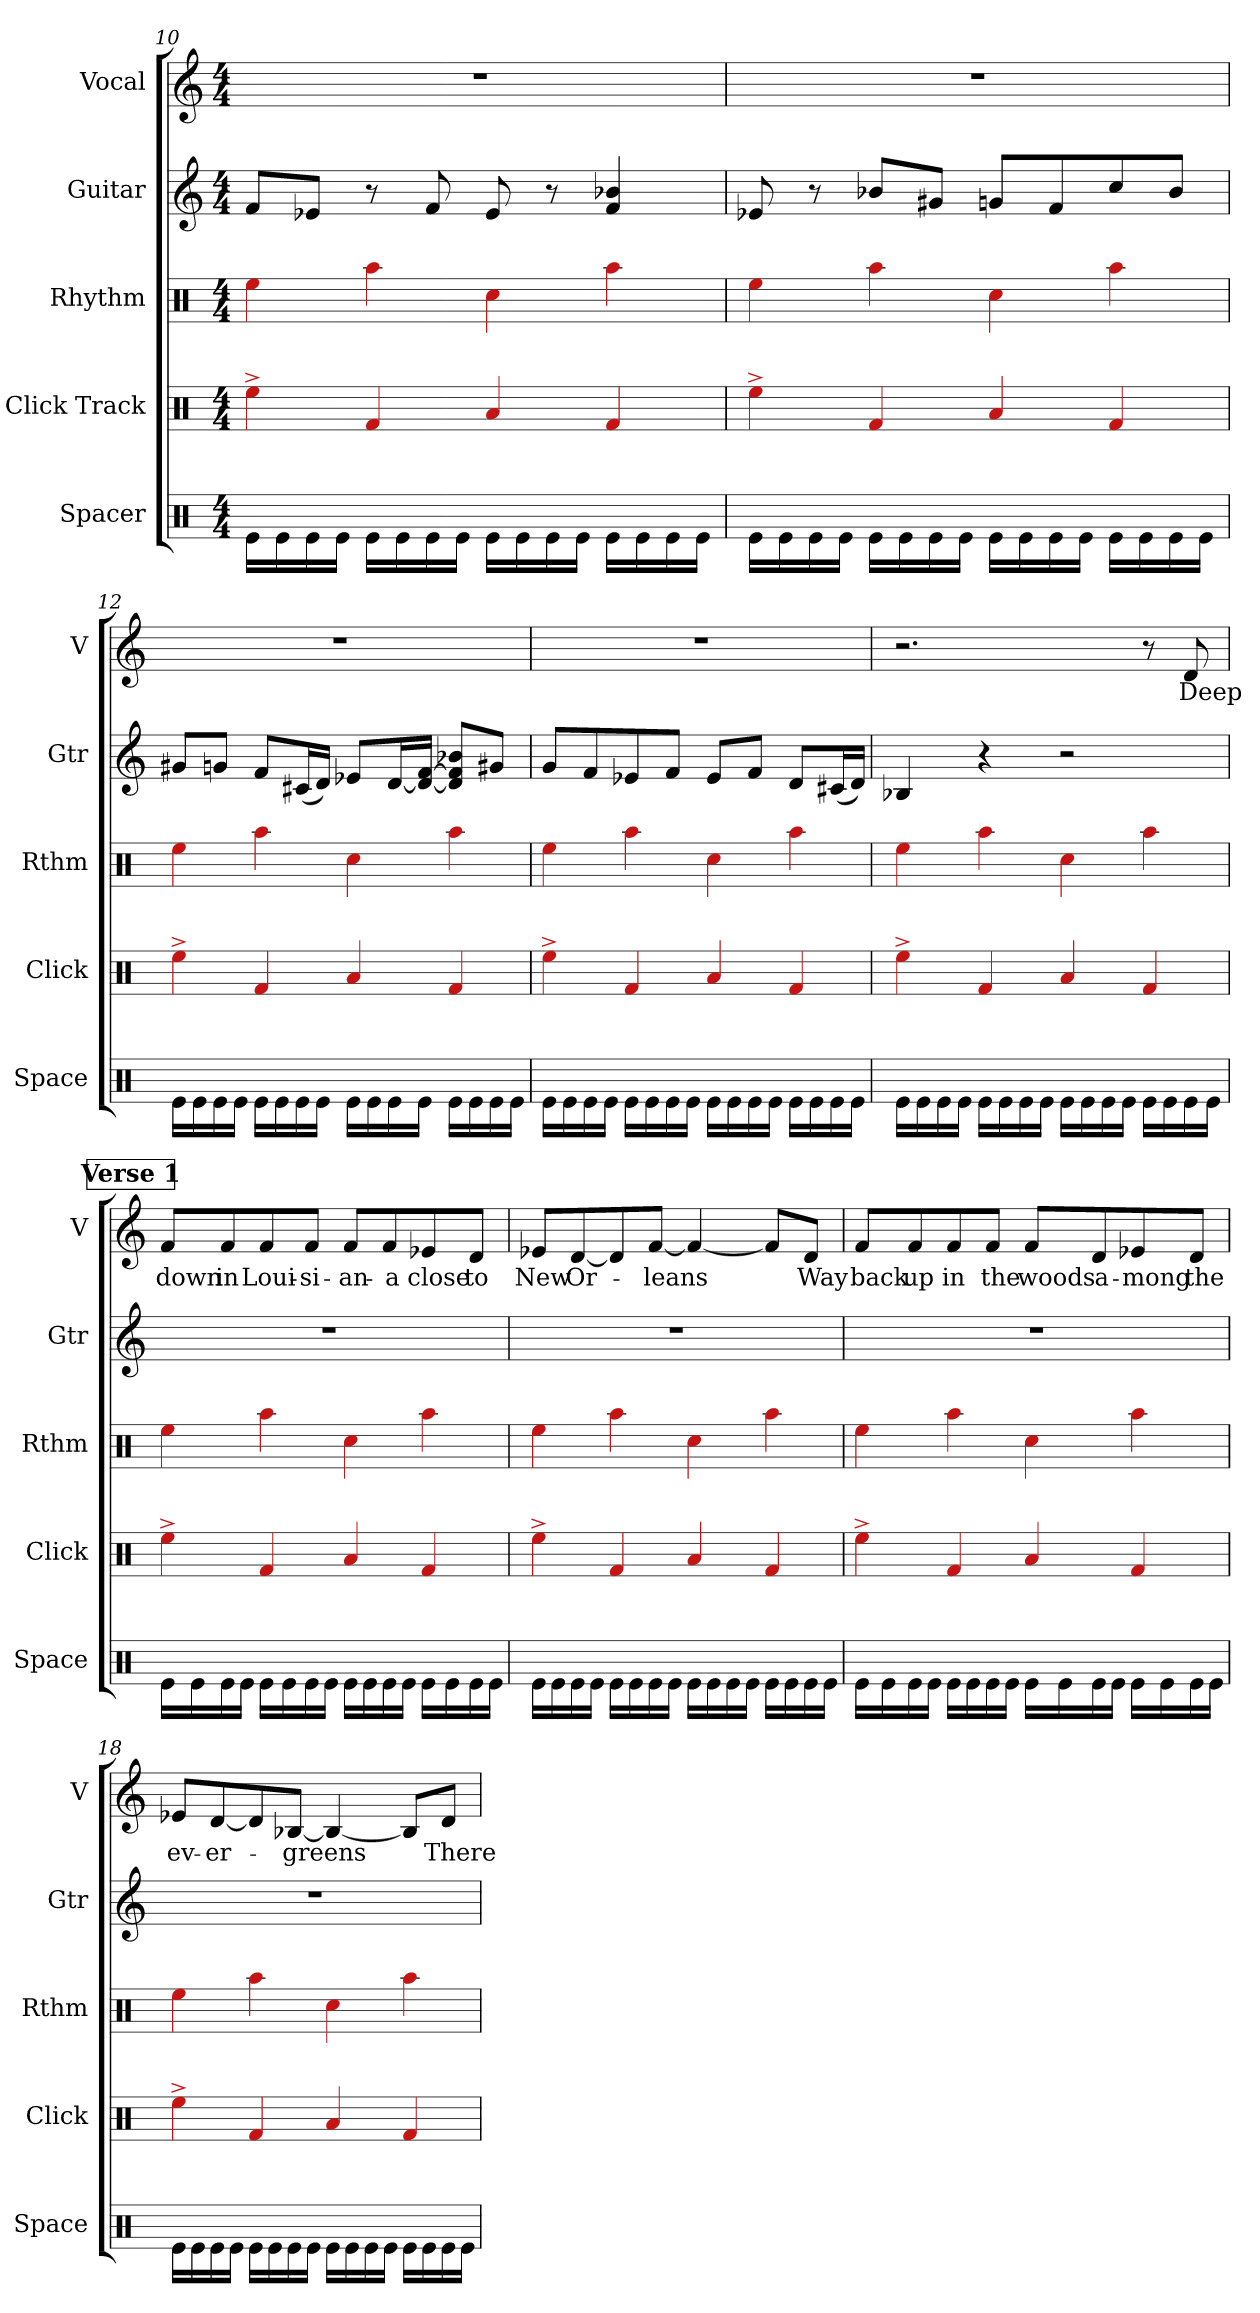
**kern	**kern	**kern	**kern	**kern	**text
*part5	*part4	*part3	*part2	*part1	*part1
*staff5	*staff4	*staff3	*staff2	*staff1	*staff1
*I"Spacer	*I"Click Track	*I"Rhythm	*I"Guitar	*I"Vocal	*
*I'Space	*I'Click	*I'Rthm	*I'Gtr	*I'V	*
!!LO:LB:g=z
*clefX	*clefX	*clefX	*clefG2	*clefG2	*
*k[]	*k[]	*k[]	*k[]	*k[]	*
*M4/4	*M4/4	*M4/4	*M4/4	*M4/4	*
=10	=10	=10	=10	=10	=10
16Re\LL	4ee^\	4ee\	8f/L	1r	.
16Re\	.	.	.	.	.
16Re\	.	.	8e-X/J	.	.
16Re\JJ	.	.	.	.	.
16Re\LL	4f/	4aa\	8r	.	.
16Re\	.	.	.	.	.
16Re\	.	.	8f/	.	.
16Re\JJ	.	.	.	.	.
16Re\LL	4a/	4cc\	8e-/	.	.
16Re\	.	.	.	.	.
16Re\	.	.	8r	.	.
16Re\JJ	.	.	.	.	.
16Re\LL	4f/	4aa\	4f/ 4b-X/	.	.
16Re\	.	.	.	.	.
16Re\	.	.	.	.	.
16Re\JJ	.	.	.	.	.
!!LO:PB:g=z
=11	=11	=11	=11	=11	=11
16Re\LL	4ee^\	4ee\	8e-X/	1r	.
16Re\	.	.	.	.	.
16Re\	.	.	8r	.	.
16Re\JJ	.	.	.	.	.
16Re\LL	4f/	4aa\	8b-X/L	.	.
16Re\	.	.	.	.	.
16Re\	.	.	8g#X/J	.	.
16Re\JJ	.	.	.	.	.
16Re\LL	4a/	4cc\	8gn/L	.	.
16Re\	.	.	.	.	.
16Re\	.	.	8f/	.	.
16Re\JJ	.	.	.	.	.
16Re\LL	4f/	4aa\	8cc/	.	.
16Re\	.	.	.	.	.
16Re\	.	.	8b-/J	.	.
16Re\JJ	.	.	.	.	.
!!LO:LB:g=z
=12	=12	=12	=12	=12	=12
16Re\LL	4ee^\	4ee\	8g#X/L	1r	.
16Re\	.	.	.	.	.
16Re\	.	.	8gn/J	.	.
16Re\JJ	.	.	.	.	.
16Re\LL	4f/	4aa\	8f/L	.	.
16Re\	.	.	.	.	.
16Re\	.	.	(16c#X/L	.	.
16Re\JJ	.	.	16d/JJ)	.	.
16Re\LL	4a/	4cc\	8e-X/L	.	.
16Re\	.	.	.	.	.
16Re\	.	.	[16d/L	.	.
16Re\JJ	.	.	16d/_ [16f/JJ	.	.
16Re\LL	4f/	4aa\	8d/] 8f/] 8b-X/L	.	.
16Re\	.	.	.	.	.
16Re\	.	.	8g#X/J	.	.
16Re\JJ	.	.	.	.	.
!!LO:PB:g=z
=13	=13	=13	=13	=13	=13
16Re\LL	4ee^\	4ee\	8g/L	1r	.
16Re\	.	.	.	.	.
16Re\	.	.	8f/	.	.
16Re\JJ	.	.	.	.	.
16Re\LL	4f/	4aa\	8e-X/	.	.
16Re\	.	.	.	.	.
16Re\	.	.	8f/J	.	.
16Re\JJ	.	.	.	.	.
16Re\LL	4a/	4cc\	8e-/L	.	.
16Re\	.	.	.	.	.
16Re\	.	.	8f/J	.	.
16Re\JJ	.	.	.	.	.
16Re\LL	4f/	4aa\	8d/L	.	.
16Re\	.	.	.	.	.
16Re\	.	.	(16c#X/L	.	.
16Re\JJ	.	.	16d/JJ)	.	.
!!LO:LB:g=z
=14	=14	=14	=14	=14	=14
16Re\LL	4ee^\	4ee\	4B-X/	2.r	.
16Re\	.	.	.	.	.
16Re\	.	.	.	.	.
16Re\JJ	.	.	.	.	.
16Re\LL	4f/	4aa\	4r	.	.
16Re\	.	.	.	.	.
16Re\	.	.	.	.	.
16Re\JJ	.	.	.	.	.
16Re\LL	4a/	4cc\	2r	.	.
16Re\	.	.	.	.	.
16Re\	.	.	.	.	.
16Re\JJ	.	.	.	.	.
16Re\LL	4f/	4aa\	.	8r	.
16Re\	.	.	.	.	.
16Re\	.	.	.	8d/	Deep
16Re\JJ	.	.	.	.	.
!!LO:PB:g=z
!!LO:REH:place=s1:a:B:fs=16:t=Verse 1
=15	=15	=15	=15	=15	=15
16Re\LL	4ee^\	4ee\	1r	8f/L	down
16Re\	.	.	.	.	.
16Re\	.	.	.	8f/	in
16Re\JJ	.	.	.	.	.
16Re\LL	4f/	4aa\	.	8f/	Loui-
16Re\	.	.	.	.	.
16Re\	.	.	.	8f/J	-si-
16Re\JJ	.	.	.	.	.
16Re\LL	4a/	4cc\	.	8f/L	-an-
16Re\	.	.	.	.	.
16Re\	.	.	.	8f/	-a
16Re\JJ	.	.	.	.	.
16Re\LL	4f/	4aa\	.	8e-X/	close
16Re\	.	.	.	.	.
16Re\	.	.	.	8d/J	to
16Re\JJ	.	.	.	.	.
!!LO:LB:g=z
=16	=16	=16	=16	=16	=16
16Re\LL	4ee^\	4ee\	1r	8e-X/L	New
16Re\	.	.	.	.	.
16Re\	.	.	.	[8d/	Or-
16Re\JJ	.	.	.	.	.
16Re\LL	4f/	4aa\	.	8d/]	.
16Re\	.	.	.	.	.
16Re\	.	.	.	[8f/J	-leans
16Re\JJ	.	.	.	.	.
16Re\LL	4a/	4cc\	.	4f/_	.
16Re\	.	.	.	.	.
16Re\	.	.	.	.	.
16Re\JJ	.	.	.	.	.
16Re\LL	4f/	4aa\	.	8f/L]	.
16Re\	.	.	.	.	.
16Re\	.	.	.	8d/J	Way
16Re\JJ	.	.	.	.	.
!!LO:PB:g=z
=17	=17	=17	=17	=17	=17
16Re\LL	4ee^\	4ee\	1r	8f/L	back
16Re\	.	.	.	.	.
16Re\	.	.	.	8f/	up
16Re\JJ	.	.	.	.	.
16Re\LL	4f/	4aa\	.	8f/	in
16Re\	.	.	.	.	.
16Re\	.	.	.	8f/J	the
16Re\JJ	.	.	.	.	.
16Re\LL	4a/	4cc\	.	8f/L	woods
16Re\	.	.	.	.	.
16Re\	.	.	.	8d/	a-
16Re\JJ	.	.	.	.	.
16Re\LL	4f/	4aa\	.	8e-X/	-mong
16Re\	.	.	.	.	.
16Re\	.	.	.	8d/J	the
16Re\JJ	.	.	.	.	.
!!LO:LB:g=z
=18	=18	=18	=18	=18	=18
16Re\LL	4ee^\	4ee\	1r	8e-X/L	ev-
16Re\	.	.	.	.	.
16Re\	.	.	.	[8d/	-er-
16Re\JJ	.	.	.	.	.
16Re\LL	4f/	4aa\	.	8d/]	.
16Re\	.	.	.	.	.
16Re\	.	.	.	[8B-X/J	-greens
16Re\JJ	.	.	.	.	.
16Re\LL	4a/	4cc\	.	4B-/_	.
16Re\	.	.	.	.	.
16Re\	.	.	.	.	.
16Re\JJ	.	.	.	.	.
16Re\LL	4f/	4aa\	.	8B-/L]	.
16Re\	.	.	.	.	.
16Re\	.	.	.	8d/J	There
16Re\JJ	.	.	.	.	.
=	=	=	=	=	=
*-	*-	*-	*-	*-	*-
